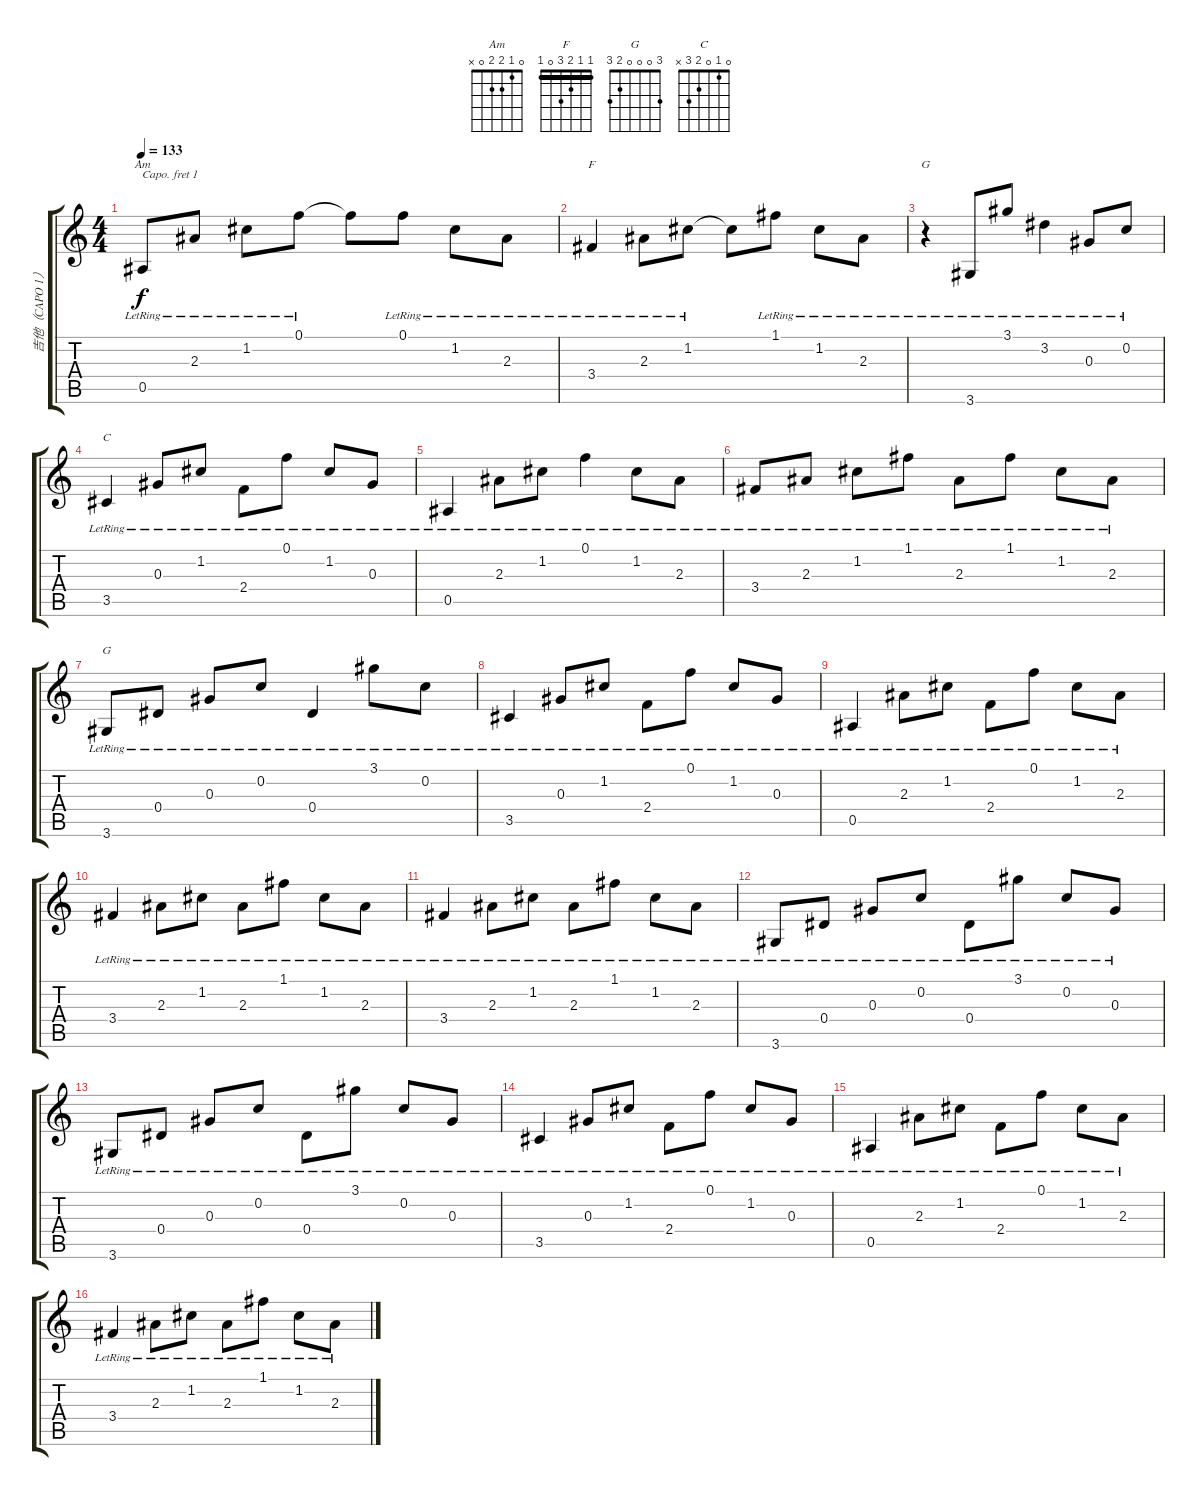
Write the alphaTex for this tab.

\track ("吉他（CAPO 1）" "吉他（CAPO 1）") {instrument acousticguitarsteel}
\staff {score tabs}
\capo 1
\tuning (E4 B3 G3 D3 A2 E2) {hide}
\chord ("Am" 0 1 2 2 0 x)
\chord ("F" 1 1 2 3 0 1) {barre 1}
\chord ("G" 3 3 0 0 2 3) {barre 3}
\chord ("C" 0 1 0 2 3 x)
\chord ("G" 3 0 0 0 2 3)
\ts (4 4)
\tempo 133
\clef g2
\ks c
0.5{lr}.8{ch "Am" dy f} 2.3{lr}.8 1.2{lr}.8 0.1{lr}.8 0.1{t}.8 0.1{lr}.8 1.2{lr}.8 2.3{lr}.8 |
3.4{lr}.4{ch "F"} 2.3{lr}.8 1.2{lr}.8 1.2{t}.8 1.1{lr}.8 1.2{lr}.8 2.3{lr}.8 |
r.4{ch "G"} 3.6{lr}.8 3.1{lr}.8 3.2{lr}.4 0.3{lr}.8 0.2{lr}.8 |
3.5{lr}.4{ch "C"} 0.3{lr}.8 1.2{lr}.8 2.4{lr}.8 0.1{lr}.8 1.2{lr}.8 0.3{lr}.8 |
0.5{lr}.4 2.3{lr}.8 1.2{lr}.8 0.1{lr}.4 1.2{lr}.8 2.3{lr}.8 |
3.4{lr}.8 2.3{lr}.8 1.2{lr}.8 1.1{lr}.8 2.3{lr}.8 1.1{lr}.8 1.2{lr}.8 2.3{lr}.8 |
3.6{lr}.8{ch "G"} 0.4{lr}.8 0.3{lr}.8 0.2{lr}.8 0.4{lr}.4 3.1{lr}.8 0.2{lr}.8 |
3.5{lr}.4 0.3{lr}.8 1.2{lr}.8 2.4{lr}.8 0.1{lr}.8 1.2{lr}.8 0.3{lr}.8 |
0.5{lr}.4 2.3{lr}.8 1.2{lr}.8 2.4{lr}.8 0.1{lr}.8 1.2{lr}.8 2.3{lr}.8 |
3.4{lr}.4 2.3{lr}.8 1.2{lr}.8 2.3{lr}.8 1.1{lr}.8 1.2{lr}.8 2.3{lr}.8 |
3.4{lr}.4 2.3{lr}.8 1.2{lr}.8 2.3{lr}.8 1.1{lr}.8 1.2{lr}.8 2.3{lr}.8 |
3.6{lr}.8 0.4{lr}.8 0.3{lr}.8 0.2{lr}.8 0.4{lr}.8 3.1{lr}.8 0.2{lr}.8 0.3{lr}.8 |
3.6{lr}.8 0.4{lr}.8 0.3{lr}.8 0.2{lr}.8 0.4{lr}.8 3.1{lr}.8 0.2{lr}.8 0.3{lr}.8 |
3.5{lr}.4 0.3{lr}.8 1.2{lr}.8 2.4{lr}.8 0.1{lr}.8 1.2{lr}.8 0.3{lr}.8 |
0.5{lr}.4 2.3{lr}.8 1.2{lr}.8 2.4{lr}.8 0.1{lr}.8 1.2{lr}.8 2.3{lr}.8 |
3.4{lr}.4 2.3{lr}.8 1.2{lr}.8 2.3{lr}.8 1.1{lr}.8 1.2{lr}.8 2.3{lr}.8
